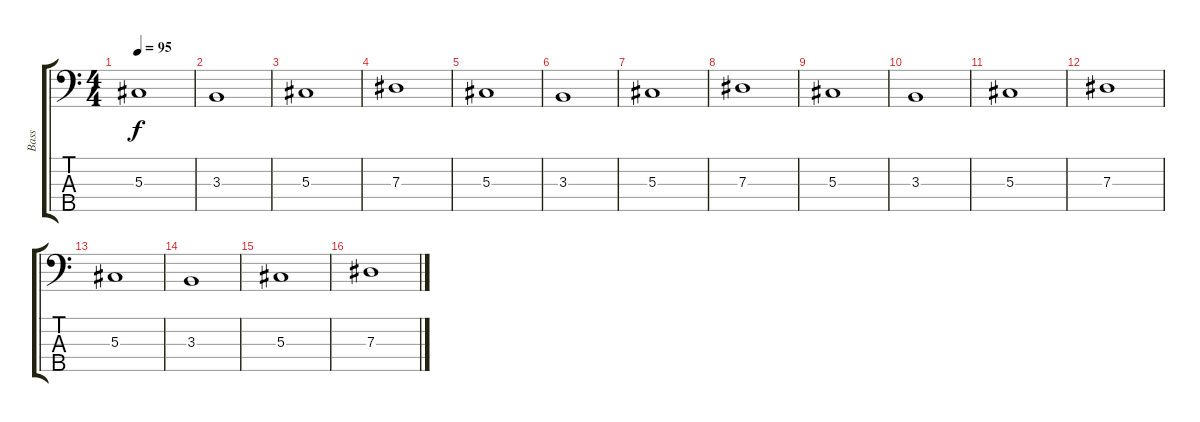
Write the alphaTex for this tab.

\track ("Bass" "Bass") {instrument electricbassfinger}
\staff {score tabs}
\tuning (Gb2 Db2 Ab1 Eb1 Bb0) {hide}
\ts (4 4)
\tempo 95
\clef f4
\ks c
5.3.1{dy f} |
3.3.1 |
5.3.1 |
7.3.1{volume 10} |
5.3.1 |
3.3.1 |
5.3.1 |
7.3.1{volume 10} |
5.3.1 |
3.3.1 |
5.3.1 |
7.3.1{volume 10} |
5.3.1 |
3.3.1 |
5.3.1 |
7.3.1{volume 10}
